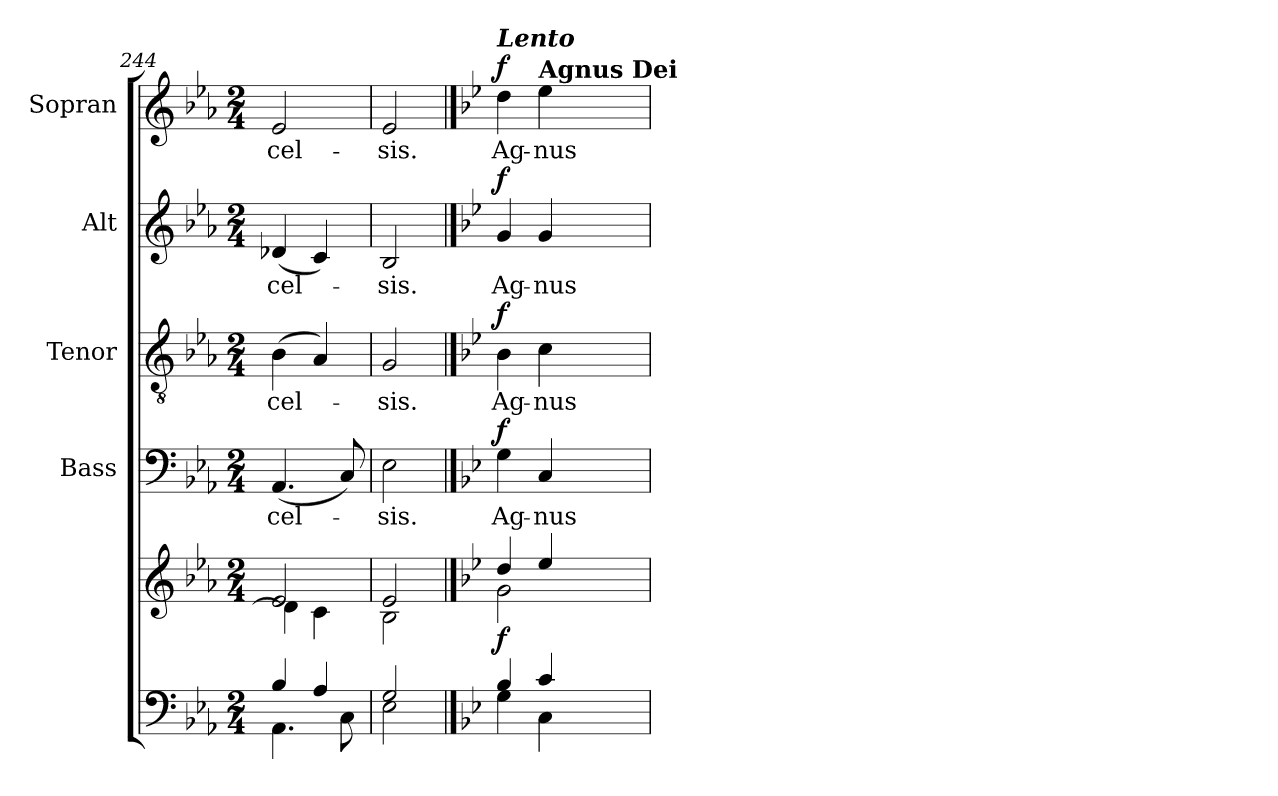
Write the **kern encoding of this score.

**kern	**kern	**dynam	**kern	**text	**dynam	**kern	**text	**dynam	**kern	**text	**dynam	**kern	**text	**dynam
*part5	*part5	*part5	*part4	*part4	*part4	*part3	*part3	*part3	*part2	*part2	*part2	*part1	*part1	*part1
*staff6	*staff5	*staff5/6	*staff4	*staff4	*staff4	*staff3	*staff3	*staff3	*staff2	*staff2	*staff2	*staff1	*staff1	*staff1
*	*	*	*I"Bass	*	*	*I"Tenor	*	*	*I"Alt	*	*	*I"Sopran	*	*
*	*	*	*I'B.	*	*	*I'T.	*	*	*I'A.	*	*	*I'S.	*	*
*clefF4	*clefG2	*	*clefF4	*	*	*clefGv2	*	*	*clefG2	*	*	*clefG2	*	*
*k[b-e-a-]	*k[b-e-a-]	*	*k[b-e-a-]	*	*	*k[b-e-a-]	*	*	*k[b-e-a-]	*	*	*k[b-e-a-]	*	*
*E-:	*E-:	*	*E-:	*	*	*E-:	*	*	*E-:	*	*	*E-:	*	*
*M2/4	*M2/4	*	*M2/4	*	*	*M2/4	*	*	*M2/4	*	*	*M2/4	*	*
=244	=244	=244	=244	=244	=244	=244	=244	=244	=244	=244	=244	=244	=244	=244
*^	*^	*	*	*	*	*	*	*	*	*	*	*	*	*
!	!	!	!	!	!	!LO:LY:b	!	!	!LO:LY:b	!	!	!LO:LY:b	!	!	!LO:LY:b	!
4B-/	4.AA-\	2e-/	4d-\]	.	(<4.AA-/	-cel-	.	(>4B-\	-cel-	.	(<4d-X/	-cel-	.	2e-/	-cel-	.
4A-/	.	.	4c\	.	.	.	.	4A-/)	.	.	4c/)	.	.	.	.	.
.	8C\	.	.	.	8C/)	.	.	.	.	.	.	.	.	.	.	.
=245	=245	=245	=245	=245	=245	=245	=245	=245	=245	=245	=245	=245	=245	=245	=245	=245
!	!	!	!	!	!	!LO:LY:b	!	!	!LO:LY:b	!	!	!LO:LY:b	!	!	!LO:LY:b	!
2G/	2E-\	2e-/	2B-\	.	2E-\	-sis.	.	2G/	-sis.	.	2B-/	-sis.	.	2e-/	-sis.	.
!!LO:LB:g=z
==246	==246	==246	==246	==246	==246	==246	==246	==246	==246	==246	==246	==246	==246	==246	==246	==246
*k[b-e-]	*	*k[b-e-]	*	*	*k[b-e-]	*	*	*k[b-e-]	*	*	*k[b-e-]	*	*	*k[b-e-]	*	*
*B-:	*	*B-:	*	*	*B-:	*	*	*B-:	*	*	*B-:	*	*	*B-:	*	*
!	!	!	!	!	!	!	!	!	!	!	!	!	!	!LO:TX:a:Bi:t=Lento	!	!
!	!	!	!	!LO:DY:b	!	!LO:LY:b	!LO:DY:a	!	!LO:LY:b	!LO:DY:a	!	!LO:LY:b	!LO:DY:a	!	!LO:LY:b	!LO:DY:a
4B-/	4G\	4dd/	2g\	f	4G\	Ag-	f	4B-\	Ag-	f	4g/	Ag-	f	4dd\	Ag-	f
!	!	!	!	!	!	!	!	!	!	!	!	!	!	!LO:TX:a:B:t=Agnus Dei	!	!
!	!	!	!	!	!	!LO:LY:b	!	!	!LO:LY:b	!	!	!LO:LY:b	!	!	!LO:LY:b	!
4c/	4C\	4ee-/	.	.	4C/	-nus	.	4c\	-nus	.	4g/	-nus	.	4ee-\	-nus	.
*v	*v	*	*	*	*	*	*	*	*	*	*	*	*	*	*	*
*	*v	*v	*	*	*	*	*	*	*	*	*	*	*	*	*
=	=	=	=	=	=	=	=	=	=	=	=	=	=	=
*-	*-	*-	*-	*-	*-	*-	*-	*-	*-	*-	*-	*-	*-	*-
